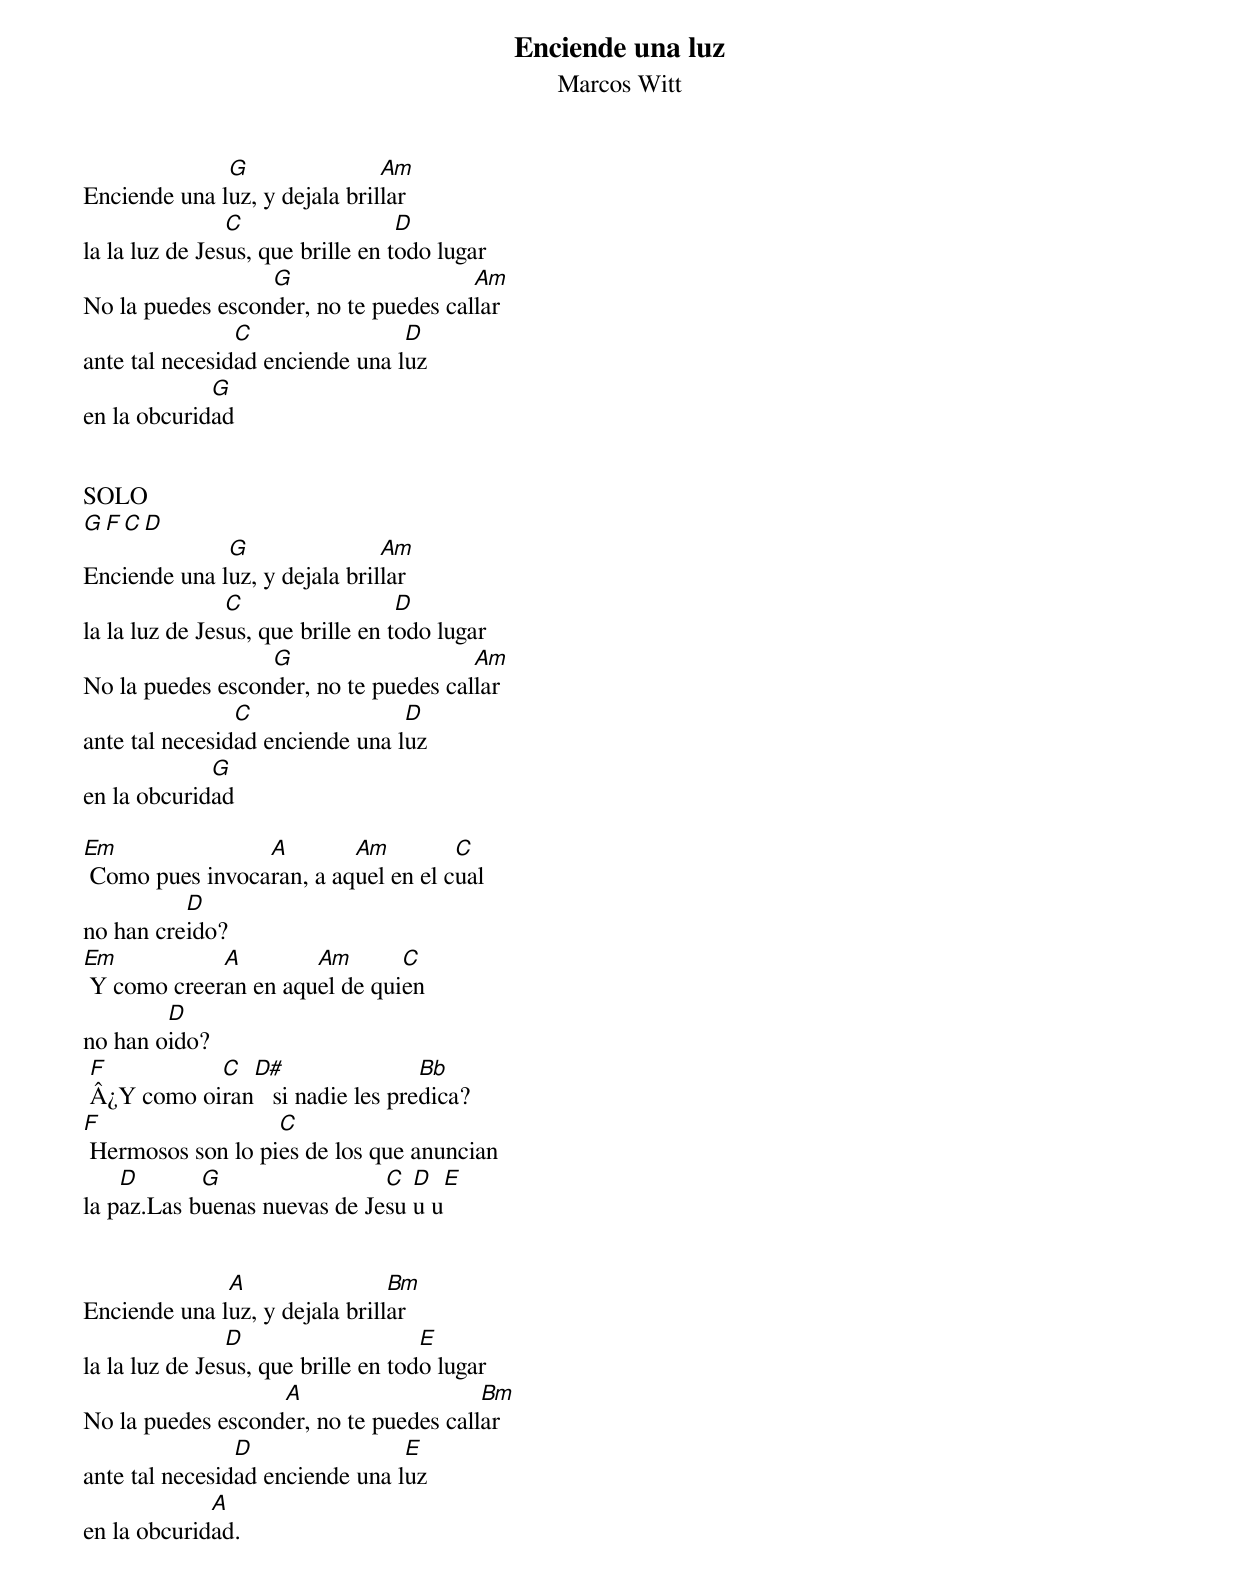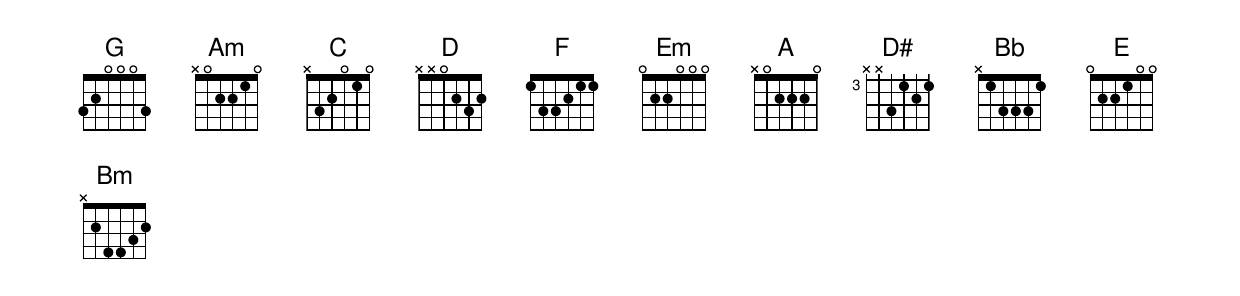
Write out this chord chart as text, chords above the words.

Enciende una luz
Marcos Witt

              G                Am
Enciende una luz, y dejala brillar
                C                  D
la la luz de Jesus, que brille en todo lugar
                  G                    Am
No la puedes esconder, no te puedes callar
                C                D
ante tal necesidad enciende una luz
             G
en la obcuridad


SOLO
G F C D
              G                Am
Enciende una luz, y dejala brillar
                C                  D
la la luz de Jesus, que brille en todo lugar
                  G                    Am
No la puedes esconder, no te puedes callar
                C                D
ante tal necesidad enciende una luz
             G
en la obcuridad

Em               A        Am         C
 Como pues invocaran, a aquel en el cual
          D
no han creido?
Em           A        Am       C
 Y como creeran en aquel de quien
        D
no han oido?
 F          C  D#                 Bb
 Â¿Y como oiran   si nadie les predica?
F                  C
 Hermosos son lo pies de los que anuncian
    D       G                 C  D  E
la paz.Las buenas nuevas de Jesu u u


              A                 Bm
Enciende una luz, y dejala brillar
                D                    E
la la luz de Jesus, que brille en todo lugar
                   A                    Bm
No la puedes esconder, no te puedes callar
                D                E
ante tal necesidad enciende una luz
             A
en la obcuridad.
